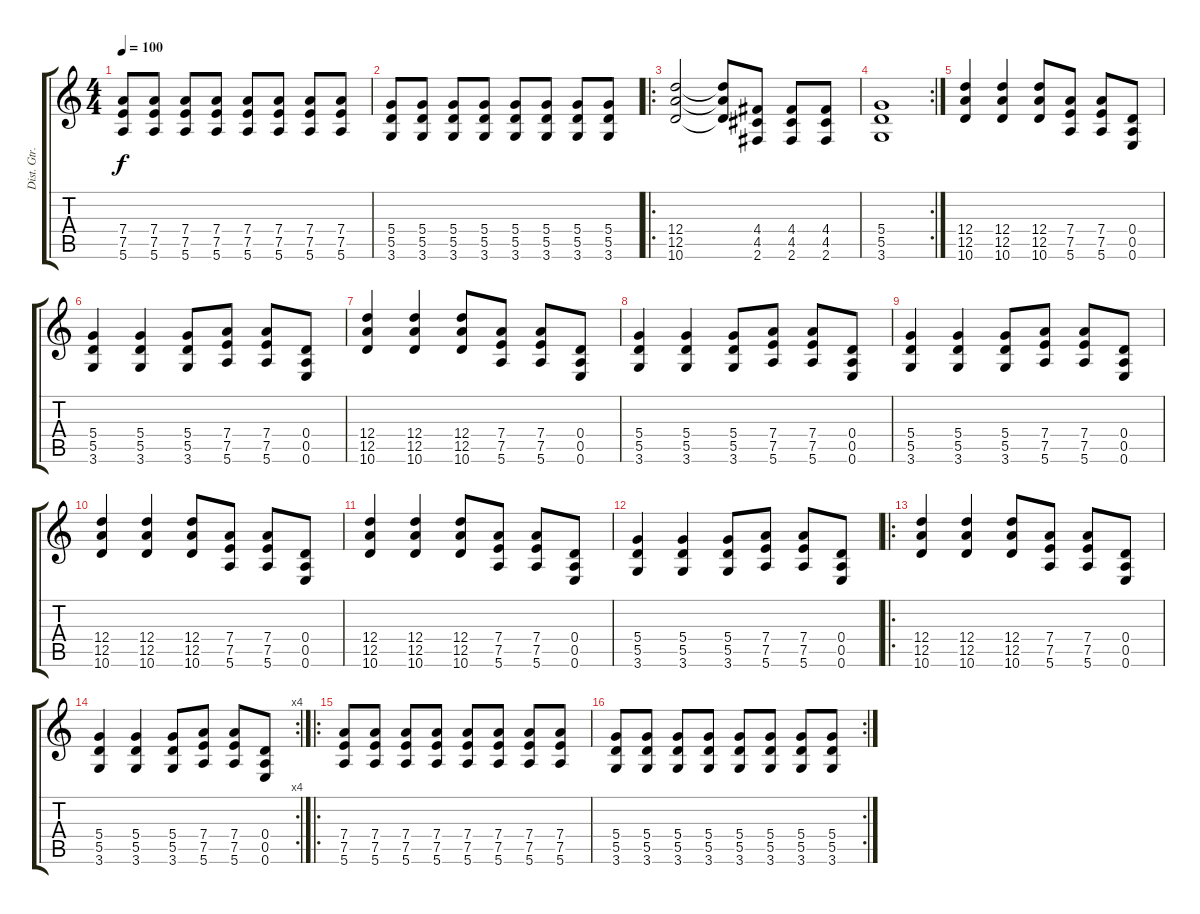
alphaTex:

\track ("Dist. Gtr." "Dist. Gtr.") {instrument distortionguitar}
\staff {score tabs}
\tuning (E4 B3 G3 D3 A2 E2) {hide}
\ts (4 4)
\tempo 100
\clef g2
\ks c
(7.4 7.5 5.6).8{dy f} (7.4 7.5 5.6).8 (7.4 7.5 5.6).8 (7.4 7.5 5.6).8 (7.4 7.5 5.6).8 (7.4 7.5 5.6).8 (7.4 7.5 5.6).8 (7.4 7.5 5.6).8 |
(5.4 5.5 3.6).8 (5.4 5.5 3.6).8 (5.4 5.5 3.6).8 (5.4 5.5 3.6).8 (5.4 5.5 3.6).8 (5.4 5.5 3.6).8 (5.4 5.5 3.6).8 (5.4 5.5 3.6).8 |
\ro
(12.4 12.5 10.6).2 (12.4{t} 12.5{t} 10.6{t}).8 (4.4 4.5 2.6).8 (4.4 4.5 2.6).8 (4.4 4.5 2.6).8 |
\rc 2
(5.4 5.5 3.6).1 |
(12.4 12.5 10.6).4{volume 9} (12.4 12.5 10.6).4 (12.4 12.5 10.6).8 (7.4 7.5 5.6).8 (7.4 7.5 5.6).8 (0.4 0.5 0.6).8 |
(5.4 5.5 3.6).4 (5.4 5.5 3.6).4 (5.4 5.5 3.6).8 (7.4 7.5 5.6).8 (7.4 7.5 5.6).8 (0.4 0.5 0.6).8 |
(12.4 12.5 10.6).4 (12.4 12.5 10.6).4 (12.4 12.5 10.6).8 (7.4 7.5 5.6).8 (7.4 7.5 5.6).8 (0.4 0.5 0.6).8 |
(5.4 5.5 3.6).4 (5.4 5.5 3.6).4 (5.4 5.5 3.6).8 (7.4 7.5 5.6).8 (7.4 7.5 5.6).8 (0.4 0.5 0.6).8 |
(5.4 5.5 3.6).4 (5.4 5.5 3.6).4 (5.4 5.5 3.6).8 (7.4 7.5 5.6).8 (7.4 7.5 5.6).8 (0.4 0.5 0.6).8 |
(12.4 12.5 10.6).4 (12.4 12.5 10.6).4 (12.4 12.5 10.6).8 (7.4 7.5 5.6).8 (7.4 7.5 5.6).8 (0.4 0.5 0.6).8 |
(12.4 12.5 10.6).4 (12.4 12.5 10.6).4 (12.4 12.5 10.6).8 (7.4 7.5 5.6).8 (7.4 7.5 5.6).8 (0.4 0.5 0.6).8 |
(5.4 5.5 3.6).4 (5.4 5.5 3.6).4 (5.4 5.5 3.6).8 (7.4 7.5 5.6).8 (7.4 7.5 5.6).8 (0.4 0.5 0.6).8 |
\ro
(12.4 12.5 10.6).4{volume 12} (12.4 12.5 10.6).4 (12.4 12.5 10.6).8 (7.4 7.5 5.6).8 (7.4 7.5 5.6).8 (0.4 0.5 0.6).8 |
\rc 4
(5.4 5.5 3.6).4 (5.4 5.5 3.6).4 (5.4 5.5 3.6).8 (7.4 7.5 5.6).8 (7.4 7.5 5.6).8 (0.4 0.5 0.6).8 |
\ro
(7.4 7.5 5.6).8 (7.4 7.5 5.6).8 (7.4 7.5 5.6).8 (7.4 7.5 5.6).8 (7.4 7.5 5.6).8 (7.4 7.5 5.6).8 (7.4 7.5 5.6).8 (7.4 7.5 5.6).8 |
\rc 2
(5.4 5.5 3.6).8 (5.4 5.5 3.6).8 (5.4 5.5 3.6).8 (5.4 5.5 3.6).8 (5.4 5.5 3.6).8 (5.4 5.5 3.6).8 (5.4 5.5 3.6).8 (5.4 5.5 3.6).8
